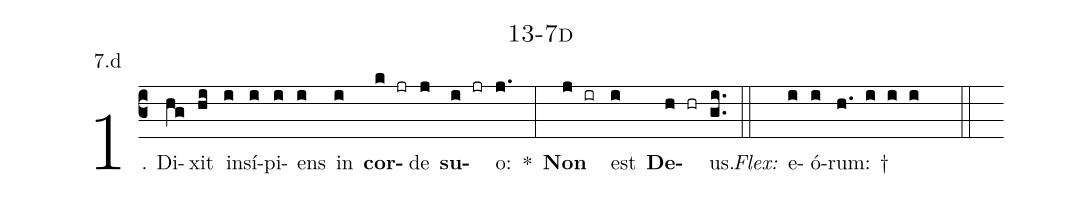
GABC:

name: 13-7d;
annotation: 7.d;
%%
(c3)1. Di(hg)xit(hi) in(i)sí(i)pi(i)ens(i) in(i) <b>cor</b>(k jr)de(j) <b>su</b>(i jr)o:(j.) *(:) <b>Non</b>(j ir) est(i) <b>De</b>(h hr)us.(gi..) (::)
<i>Flex:</i>()  e(i)ó(i)rum: †(h. i i i  ::)
